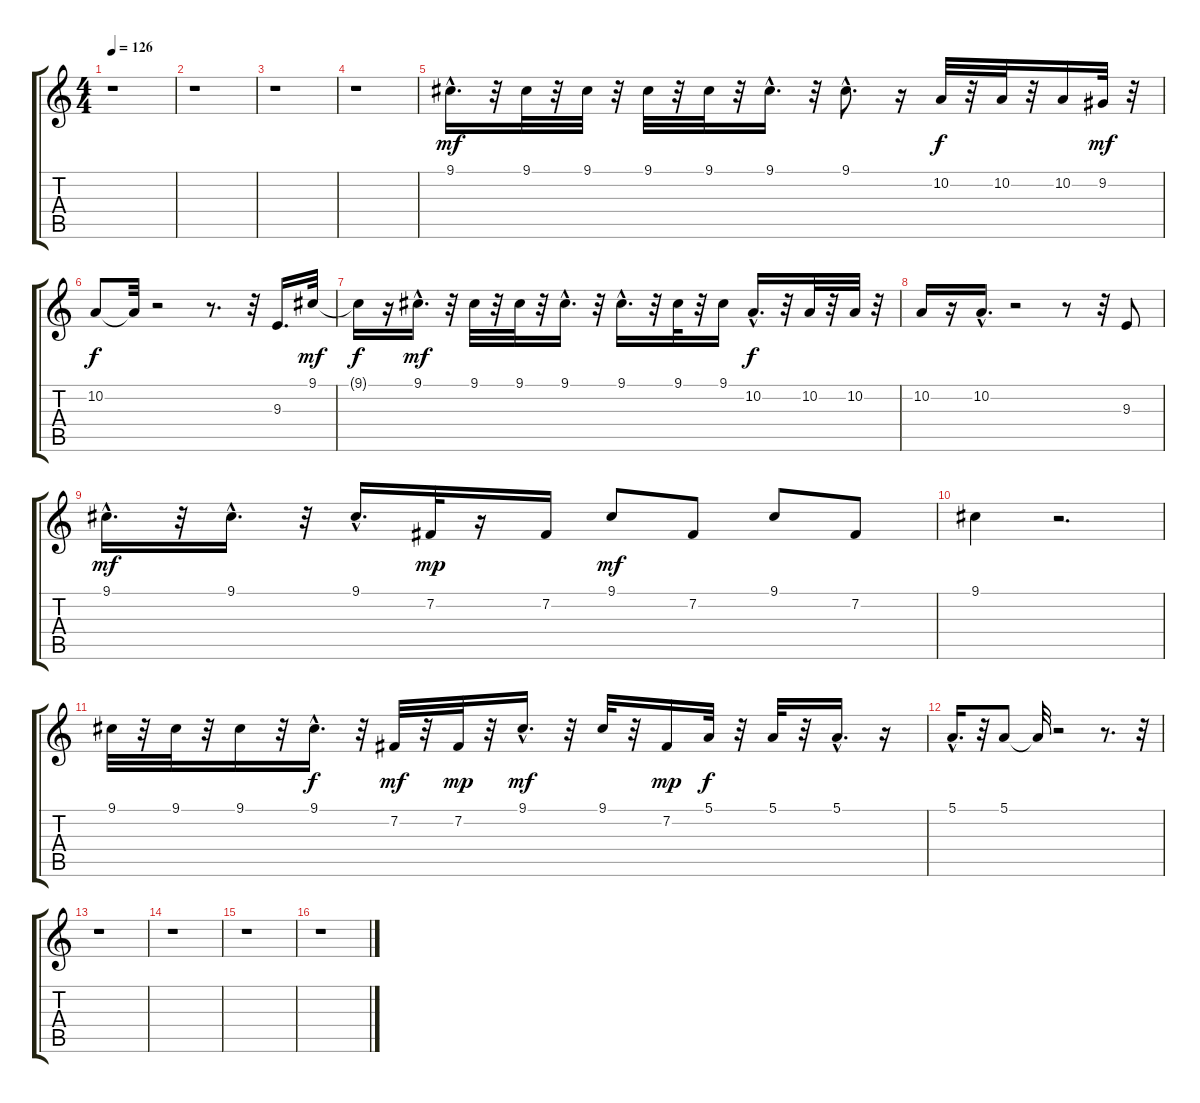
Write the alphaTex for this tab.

\track "" {instrument clarinet}
\staff {score tabs}
\tuning (E4 B3 G3 D3 A2 E2) {hide}
\ts (4 4)
\tempo 126
\clef g2
\ks c
r.1{dy mf} |
r.1 |
r.1 |
r.1 |
9.1{hac}.16{d} r.32 9.1.32 r.32 9.1.32 r.32 9.1.32 r.32 9.1.32 r.32 9.1{hac}.16{d} r.32 9.1{hac}.8{d} r.16 10.2.32{dy f} r.32 10.2.32 r.32 10.2.16 9.2.32{dy mf} r.32 |
10.2.8{dy f} 10.2{t}.32 r.2 r.8{d} r.32 9.3.16{d} 9.1.32{dy mf} |
9.1{t}.16{dy f} r.16 9.1{hac}.16{d dy mf} r.32 9.1.32 r.32 9.1.32 r.32 9.1{hac}.16{d} r.32 9.1{hac}.16{d} r.32 9.1.32 r.32 9.1.16 10.2{hac}.16{d dy f} r.32 10.2.32 r.32 10.2.32 r.32 |
10.2.16 r.16 10.2{hac}.16{d} r.2 r.8 r.32 9.3.8 |
9.1{hac}.16{d dy mf} r.32 9.1{hac}.16{d} r.32 9.1{hac}.16{d} 7.2.32{dy mp} r.16 7.2.16 9.1.8{dy mf} 7.2.8 9.1.8 7.2.8 |
9.1.4 r.2{d} |
9.1.32 r.32 9.1.32 r.32 9.1.16 r.32 9.1{hac}.16{d dy f} r.32 7.2.32{dy mf} r.32 7.2.32{dy mp} r.32 9.1{hac}.16{d dy mf} r.32 9.1.32 r.32 7.2.16{dy mp} 5.1.32{dy f} r.32 5.1.32 r.32 5.1{hac}.16{d} r.16 |
5.1{hac}.16{d} r.32 5.1.8 5.1{t}.32 r.2 r.8{d} r.32 |
r.1 |
r.1 |
r.1 |
r.1
